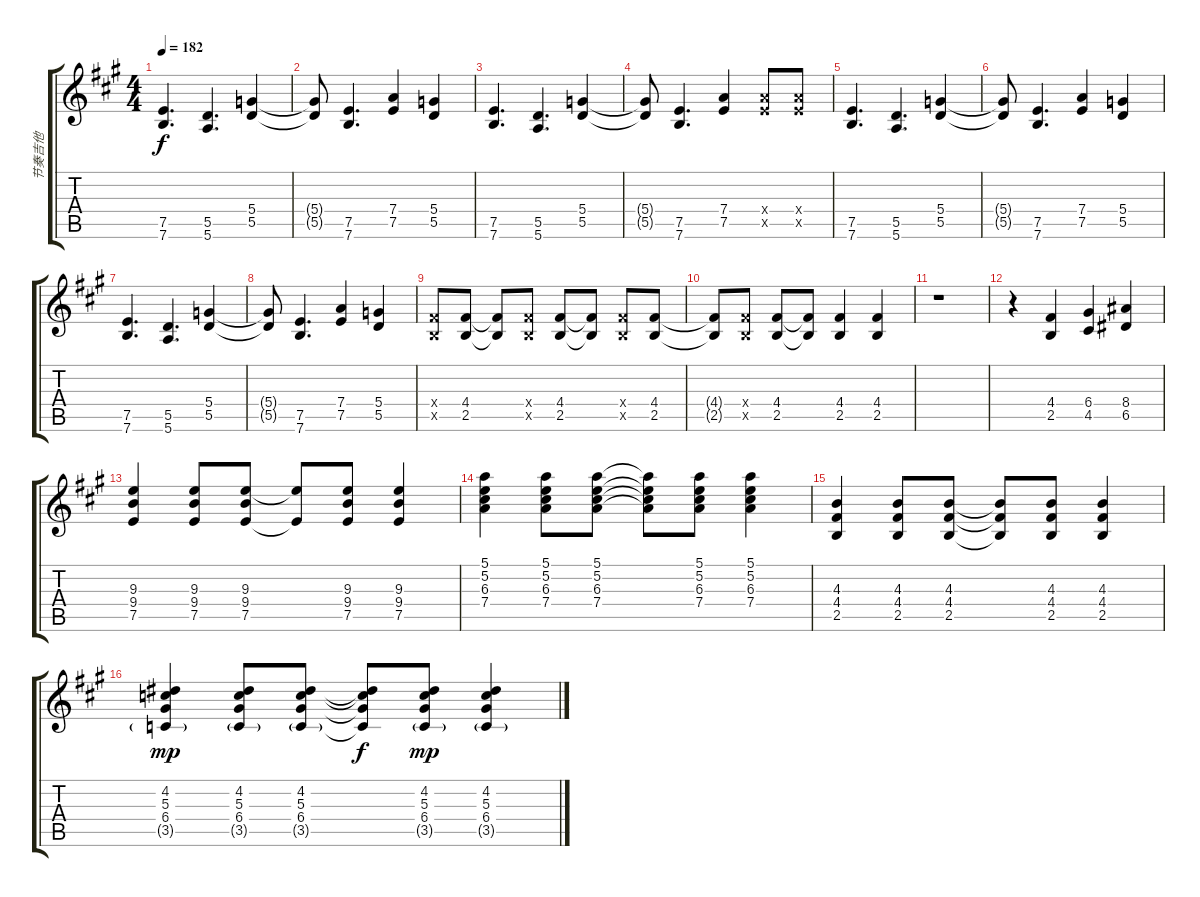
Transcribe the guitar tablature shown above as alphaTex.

\track ("节奏吉他" "节奏吉他") {instrument distortionguitar}
\staff {score tabs}
\tuning (E4 B3 G3 D3 A2 E2) {hide}
\ts (4 4)
\tempo 182
\clef g2
\ks a
(7.5 7.6).4{d dy f} (5.5 5.6).4{d} (5.4 5.5).4 |
(5.4{t} 5.5{t}).8 (7.5 7.6).4{d} (7.4 7.5).4 (5.4 5.5).4 |
(7.5 7.6).4{d} (5.5 5.6).4{d} (5.4 5.5).4 |
(5.4{t} 5.5{t}).8 (7.5 7.6).4{d} (7.4 7.5).4 (7.4{x} 7.5{x}).8 (7.4{x} 7.5{x}).8 |
(7.5 7.6).4{d} (5.5 5.6).4{d} (5.4 5.5).4 |
(5.4{t} 5.5{t}).8 (7.5 7.6).4{d} (7.4 7.5).4 (5.4 5.5).4 |
(7.5 7.6).4{d} (5.5 5.6).4{d} (5.4 5.5).4 |
(5.4{t} 5.5{t}).8 (7.5 7.6).4{d} (7.4 7.5).4 (5.4 5.5).4 |
(4.4{x} 2.5{x}).8 (4.4 2.5).8 (4.4{t} 2.5{t}).8 (4.4{x} 2.5{x}).8 (4.4 2.5).8 (4.4{t} 2.5{t}).8 (4.4{x} 2.5{x}).8 (4.4 2.5).8 |
(4.4{t} 2.5{t}).8 (4.4{x} 2.5{x}).8 (4.4 2.5).8 (4.4{t} 2.5{t}).8 (4.4 2.5).4 (4.4 2.5).4 |
r.1 |
r.4 (4.4 2.5).4 (6.4 4.5).4 (8.4 6.5).4 |
(9.3 9.4 7.5).4 (9.3 9.4 7.5).8 (9.3 9.4 7.5).8 (9.3{t} 7.5{t}).8 (9.3 9.4 7.5).8 (9.3 9.4 7.5).4 |
(5.1 5.2 6.3 7.4).4 (5.1 5.2 6.3 7.4).8 (5.1 5.2 6.3 7.4).8 (5.1{t} 5.2{t} 6.3{t} 7.4{t}).8 (5.1 5.2 6.3 7.4).8 (5.1 5.2 6.3 7.4).4 |
(4.3 4.4 2.5).4 (4.3 4.4 2.5).8 (4.3 4.4 2.5).8 (4.3{t} 4.4{t} 2.5{t}).8 (4.3 4.4 2.5).8 (4.3 4.4 2.5).4 |
(4.2 5.3 6.4 3.5{g}).4{dy mp} (4.2 5.3 6.4 3.5{g}).8 (4.2 5.3 6.4 3.5{g}).8 (4.2{t} 5.3{t} 6.4{t} 3.5{t}).8{dy f} (4.2 5.3 6.4 3.5{g}).8{dy mp} (4.2 5.3 6.4 3.5{g}).4
